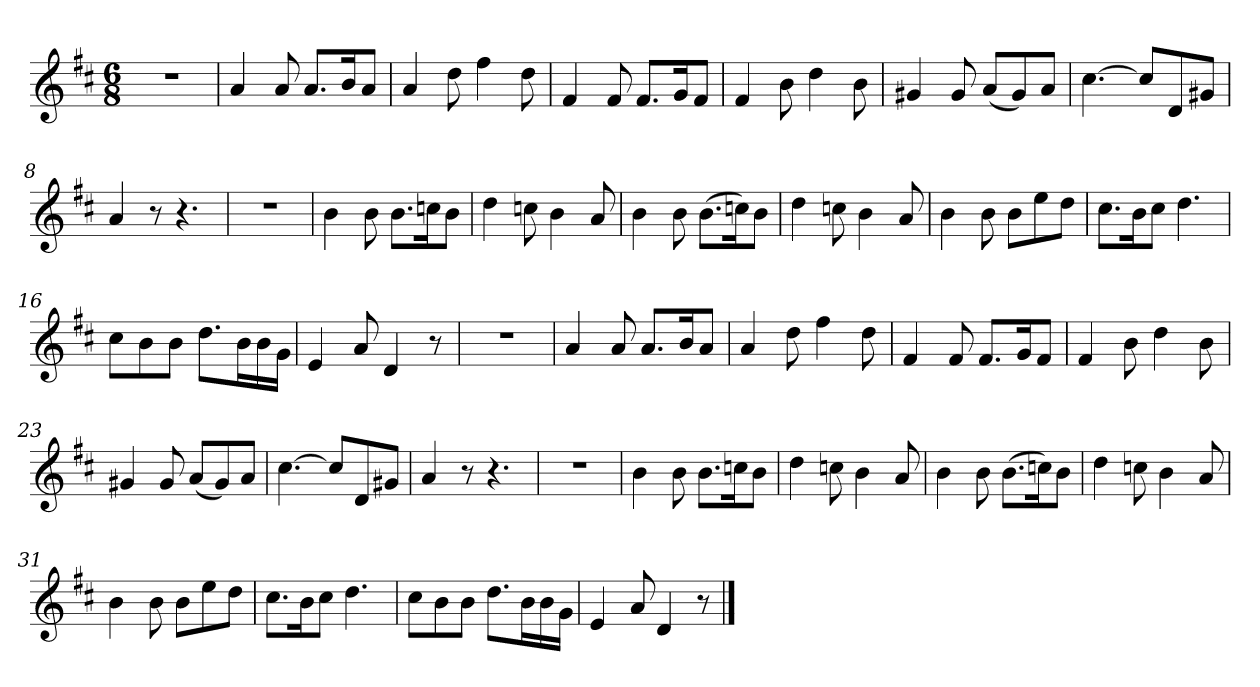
**kern
*part1
*staff1
*k[f#c#]
*D:
*M6/8
=1
2.r
=2
4a
8a
8.aL
16bK
8aJ
=3
4a
8dd
4ff#
8dd
=4
4f#
8f#
8.f#L
16gK
8f#J
=5
4f#
8b
4dd
8b
=6
4g#X
8g#
(8aL
8g#)
8aJ
=7
[4.cc#
8cc#L]
8d
8g#XJ
=8
4a
8r
4.r
=9
2.r
=10
4b
8b
8.bL
16ccnK
8bJ
=11
4dd
8ccn
4b
8a
=12
4b
8b
(8.bL
16ccnK)
8bJ
=13
4dd
8ccn
4b
8a
=14
4b
8b
8bL
8ee
8ddJ
=15
8.cc#L
16bK
8cc#J
4.dd
=16
8cc#L
8b
8bJ
8.ddL
16bL
16b
16gJJ
=17
4e
8a
4d
8r
=18
2.r
=19
4a
8a
8.aL
16bK
8aJ
=20
4a
8dd
4ff#
8dd
=21
4f#
8f#
8.f#L
16gK
8f#J
=22
4f#
8b
4dd
8b
=23
4g#X
8g#
(8aL
8g#)
8aJ
=24
[4.cc#
8cc#L]
8d
8g#XJ
=25
4a
8r
4.r
=26
2.r
=27
4b
8b
8.bL
16ccnK
8bJ
=28
4dd
8ccn
4b
8a
=29
4b
8b
(8.bL
16ccnK)
8bJ
=30
4dd
8ccn
4b
8a
=31
4b
8b
8bL
8ee
8ddJ
=32
8.cc#L
16bK
8cc#J
4.dd
=33
8cc#L
8b
8bJ
8.ddL
16bL
16b
16gJJ
=34
4e
8a
4d
8r
==
*-
